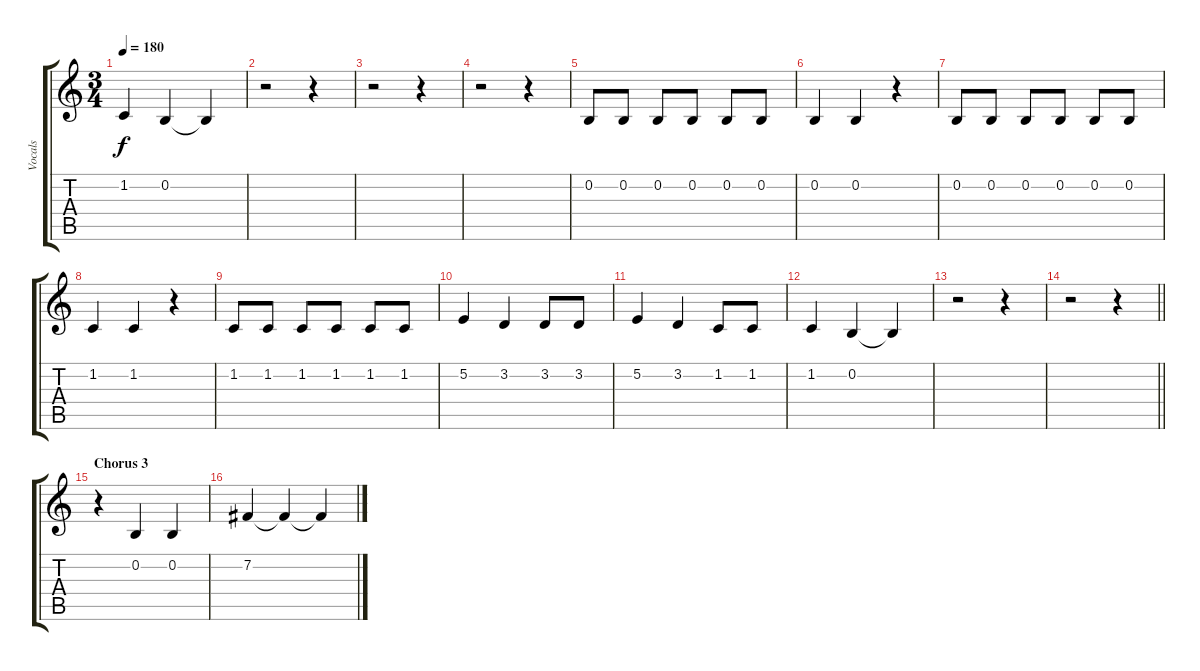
\track ("Vocals" "Vocals") {instrument violin}
\staff {score tabs}
\tuning (E4 B3 G3 D3 A2 E2) {hide}
\ts (3 4)
\tempo 180
\clef g2
\ks c
1.2.4{dy f} 0.2.4 0.2{t}.4 |
r.2 r.4 |
r.2 r.4 |
r.2 r.4 |
0.2.8 0.2.8 0.2.8 0.2.8 0.2.8 0.2.8 |
0.2.4 0.2.4 r.4 |
0.2.8 0.2.8 0.2.8 0.2.8 0.2.8 0.2.8 |
1.2.4 1.2.4 r.4 |
1.2.8 1.2.8 1.2.8 1.2.8 1.2.8 1.2.8 |
5.2.4 3.2.4 3.2.8 3.2.8 |
5.2.4 3.2.4 1.2.8 1.2.8 |
1.2.4 0.2.4 0.2{t}.4 |
r.2 r.4 |
\barLineRight lightlight
r.2 r.4 |
\section ("" "Chorus 3")
r.4 0.2.4 0.2.4 |
7.2.4 7.2{t}.4 7.2{t}.4
